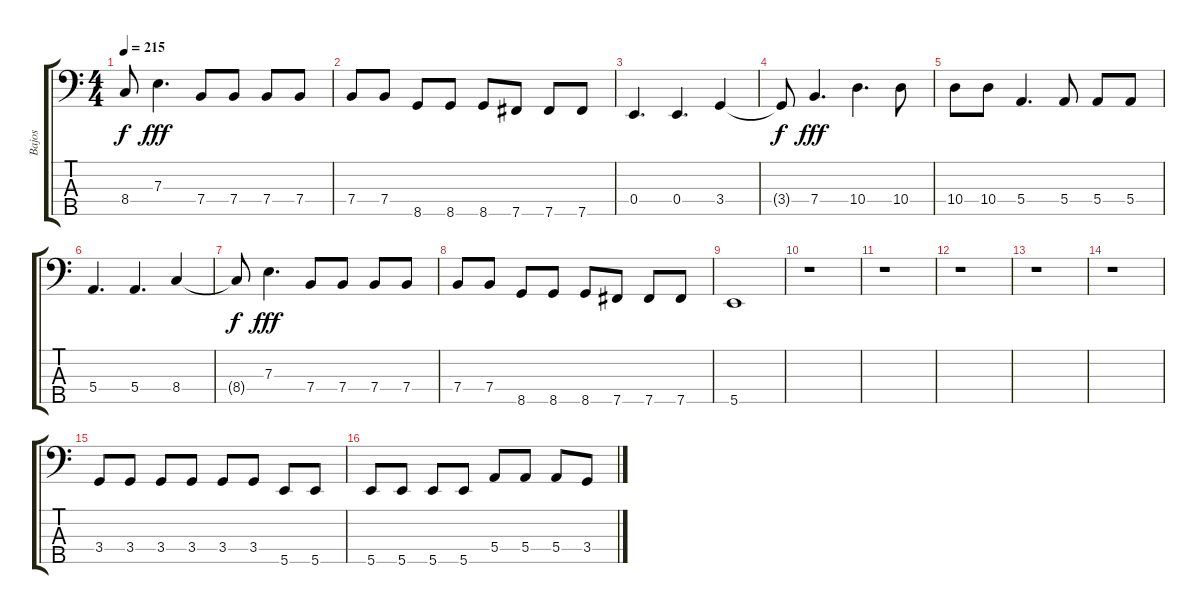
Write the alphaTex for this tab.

\track ("Bajos" "Bajos") {instrument electricbassfinger}
\staff {score tabs}
\tuning (G2 D2 A1 E1 B0) {hide}
\ts (4 4)
\tempo 215
\clef f4
\ks c
8.4{t}.8{dy f} 7.3.4{d dy fff} 7.4.8 7.4.8 7.4.8 7.4.8 |
7.4.8 7.4.8 8.5.8 8.5.8 8.5.8 7.5.8 7.5.8 7.5.8 |
0.4.4{d} 0.4.4{d} 3.4.4 |
3.4{t}.8{dy f} 7.4.4{d dy fff} 10.4.4{d} 10.4.8 |
10.4.8 10.4.8 5.4.4{d} 5.4.8 5.4.8 5.4.8 |
5.4.4{d} 5.4.4{d} 8.4.4 |
8.4{t}.8{dy f} 7.3.4{d dy fff} 7.4.8 7.4.8 7.4.8 7.4.8 |
7.4.8 7.4.8 8.5.8 8.5.8 8.5.8 7.5.8 7.5.8 7.5.8 |
5.5.1 |
r.1 |
r.1 |
r.1 |
r.1 |
r.1 |
3.4.8 3.4.8 3.4.8 3.4.8 3.4.8 3.4.8 5.5.8 5.5.8 |
5.5.8 5.5.8 5.5.8 5.5.8 5.4.8 5.4.8 5.4.8 3.4.8
